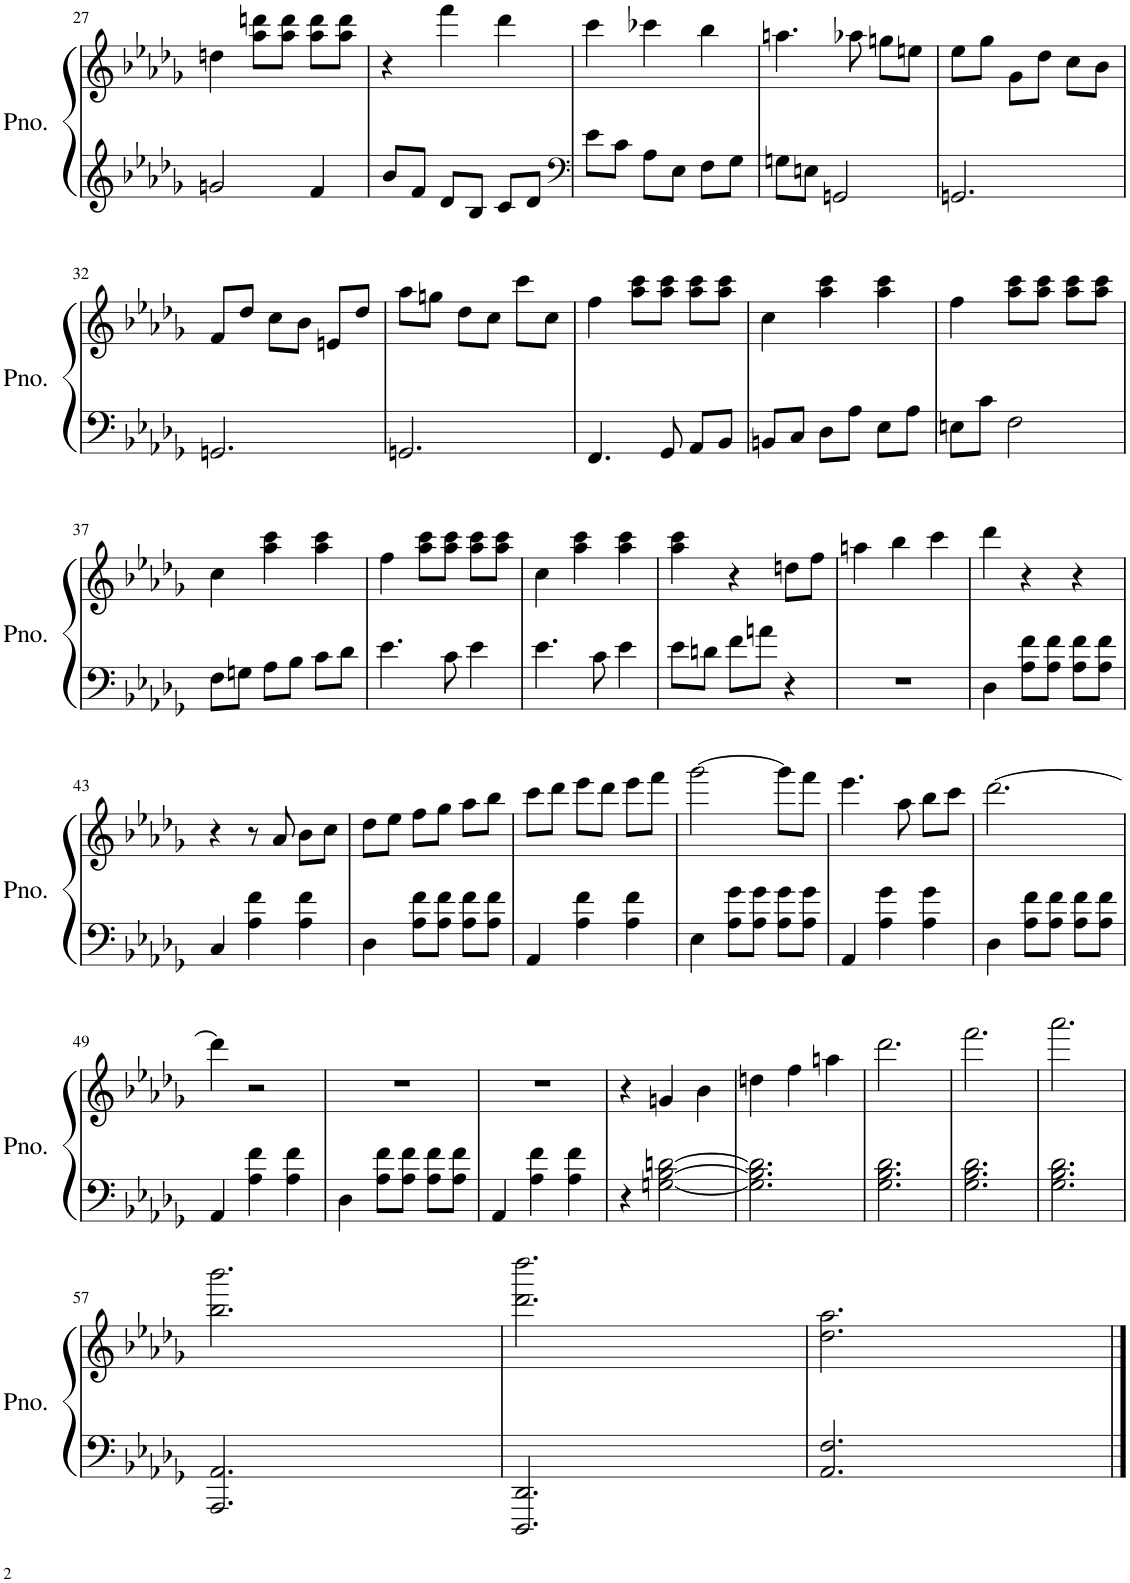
**kern	**kern
*part1	*part1
*staff2	*staff1
*I"Piano	*
*I'Pno.	*
!!LO:PB:g=z
*clefG2	*clefG2
*k[b-e-a-d-g-]	*k[b-e-a-d-g-]
*M3/4	*M3/4
=27	=27
2gn/	4ddn\
.	8aa-\ 8dddn\L
.	8aa-\ 8ddd\J
4f/	8aa-\ 8ddd\L
.	8aa-\ 8ddd\J
=28	=28
8b-/L	4r
8f/J	.
8d-/L	4fff\
8B-/J	.
8c/L	4ddd-\
8d-/J	.
=29	=29
*clefF4	*
8e-\L	4ccc\
8c\J	.
8A-\L	4ccc-X\
8E-\J	.
8F\L	4bb-\
8G-\J	.
=30	=30
8Gn\L	4.aan\
8En\J	.
2GGn/	.
.	8aa-X\
.	8ggn\L
.	8een\J
=31	=31
2.GGn/	8ee-\L
.	8gg-\J
.	8g-\L
.	8dd-\J
.	8cc\L
.	8b-\J
!!LO:LB:g=z
=32	=32
2.GGn/	8f/L
.	8dd-/J
.	8cc\L
.	8b-\J
.	8en/L
.	8dd-/J
=33	=33
2.GGn/	8aa-\L
.	8ggn\J
.	8dd-\L
.	8cc\J
.	8ccc\L
.	8cc\J
=34	=34
4.FF/	4ff\
.	8aa-\ 8ccc\L
8GG-/	8aa-\ 8ccc\J
8AA-/L	8aa-\ 8ccc\L
8BB-/J	8aa-\ 8ccc\J
=35	=35
8BBn/L	4cc\
8C/J	.
8D-\L	4aa-\ 4ccc\
8A-\J	.
8E-\L	4aa-\ 4ccc\
8A-\J	.
=36	=36
8En\L	4ff\
8c\J	.
2F\	8aa-\ 8ccc\L
.	8aa-\ 8ccc\J
.	8aa-\ 8ccc\L
.	8aa-\ 8ccc\J
!!LO:LB:g=z
=37	=37
8F\L	4cc\
8Gn\J	.
8A-\L	4aa-\ 4ccc\
8B-\J	.
8c\L	4aa-\ 4ccc\
8d-\J	.
=38	=38
4.e-\	4ff\
.	8aa-\ 8ccc\L
8c\	8aa-\ 8ccc\J
4e-\	8aa-\ 8ccc\L
.	8aa-\ 8ccc\J
=39	=39
4.e-\	4cc\
.	4aa-\ 4ccc\
8c\	.
4e-\	4aa-\ 4ccc\
=40	=40
8e-\L	4aa-\ 4ccc\
8dn\J	.
8f\L	4r
8an\J	.
4r	8ddn\L
.	8ff\J
=41	=41
2.r	4aan\
.	4bb-\
.	4ccc\
=42	=42
4D-\	4ddd-\
8A-\ 8f\L	4r
8A-\ 8f\J	.
8A-\ 8f\L	4r
8A-\ 8f\J	.
!!LO:LB:g=z
=43	=43
4C/	4r
4A-\ 4f\	8r
.	8a-/
4A-\ 4f\	8b-\L
.	8cc\J
=44	=44
4D-\	8dd-\L
.	8ee-\J
8A-\ 8f\L	8ff\L
8A-\ 8f\J	8gg-\J
8A-\ 8f\L	8aa-\L
8A-\ 8f\J	8bb-\J
=45	=45
4AA-/	8ccc\L
.	8ddd-\J
4A-\ 4f\	8eee-\L
.	8ddd-\J
4A-\ 4f\	8eee-\L
.	8fff\J
=46	=46
4E-\	[2ggg-\
8A-\ 8g-\L	.
8A-\ 8g-\J	.
8A-\ 8g-\L	8ggg-\L]
8A-\ 8g-\J	8fff\J
=47	=47
4AA-/	4.eee-\
4A-\ 4g-\	.
.	8aa-\
4A-\ 4g-\	8bb-\L
.	8ccc\J
=48	=48
4D-\	[2.ddd-\
8A-\ 8f\L	.
8A-\ 8f\J	.
8A-\ 8f\L	.
8A-\ 8f\J	.
!!LO:LB:g=z
=49	=49
4AA-/	4ddd-\]
4A-\ 4f\	2r
4A-\ 4f\	.
=50	=50
4D-\	2.r
8A-\ 8f\L	.
8A-\ 8f\J	.
8A-\ 8f\L	.
8A-\ 8f\J	.
=51	=51
4AA-/	2.r
4A-\ 4f\	.
4A-\ 4f\	.
=52	=52
4r	4r
[2Gn\ [2B-\ [2dn\	4gn/
.	4b-\
=53	=53
2.G\] 2.B-\] 2.d\]	4ddn\
.	4ff\
.	4aan\
=54	=54
2.G-\ 2.B-\ 2.d-\	2.ddd-\
=55	=55
2.G-\ 2.B-\ 2.d-\	2.fff\
=56	=56
2.G-\ 2.B-\ 2.d-\	2.aaa-\
!!LO:LB:g=z
=57	=57
2.AAA-/ 2.AA-/	2.bb-\ 2.bbb-\
=58	=58
2.DDD-/ 2.DD-/	2.ddd-\ 2.dddd-\
=59	=59
2.AA-/ 2.F/	2.dd-\ 2.aa-\
==	==
*-	*-
